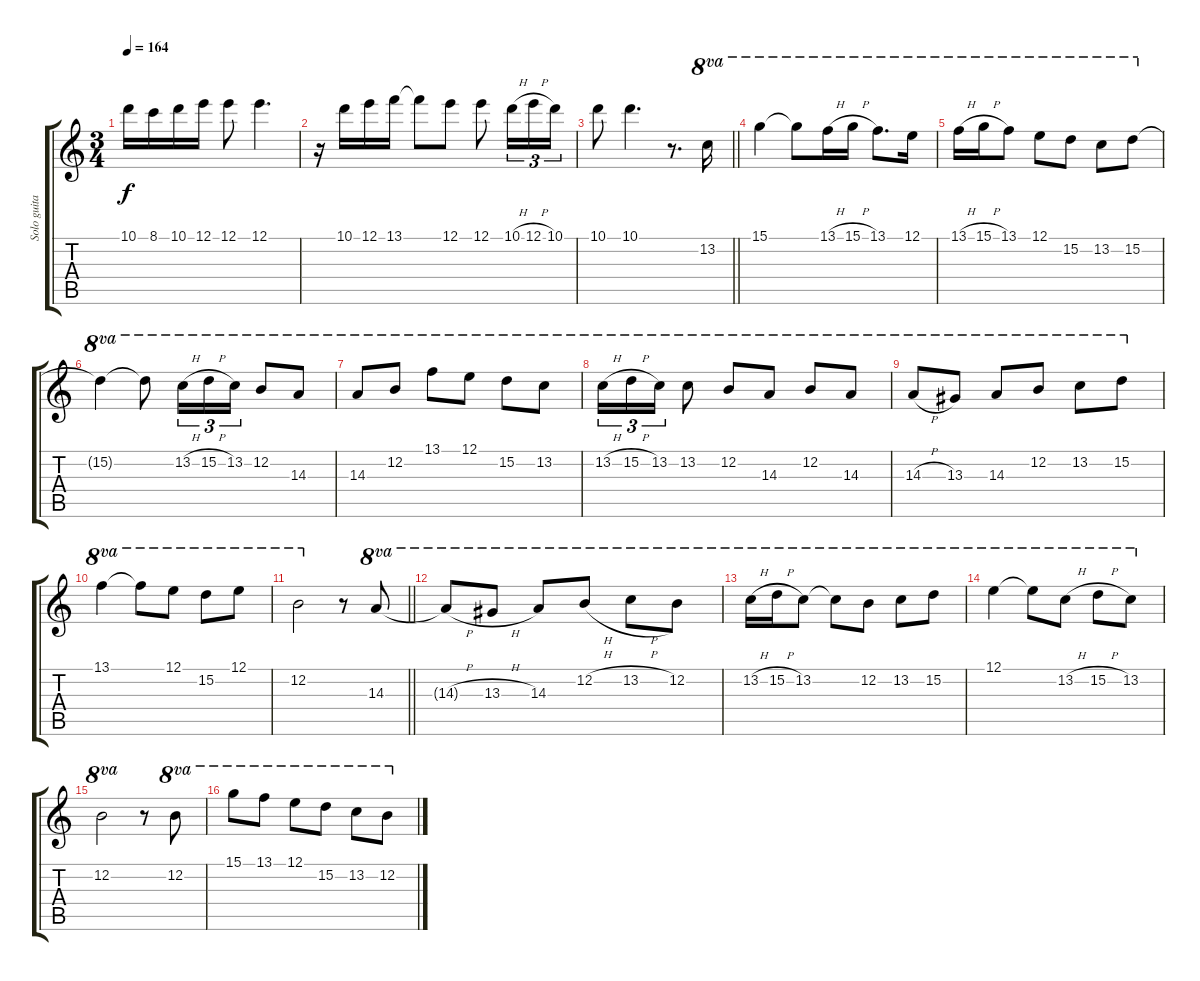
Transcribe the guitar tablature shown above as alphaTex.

\track ("Solo guitar" "Solo guita") {instrument acousticguitarnylon}
\staff {score tabs}
\tuning (E4 B3 G3 D3 A2 E2) {hide}
\ts (3 4)
\tempo 164
\clef g2
\ks c
10.1{t}.16{dy f} 8.1.16 10.1.16 12.1.16 12.1.8 12.1.4{d} |
r.16 10.1.16 12.1.16 13.1.16 13.1{t}.8 12.1.8 12.1.8 10.1{h}.16{tu (3 2)} 12.1{h}.16{tu (3 2)} 10.1.16{tu (3 2)} |
\barLineRight lightlight
10.1.8 10.1.4{d} r.8{d} 13.2.16{ot 8va} |
15.1.4{ot 8va} 15.1{t}.8{ot 8va} 13.1{h}.16{ot 8va} 15.1{h}.16{ot 8va} 13.1.8{d ot 8va} 12.1.16{ot 8va} |
13.1{h}.16{ot 8va} 15.1{h}.16{ot 8va} 13.1.8{ot 8va} 12.1.8{ot 8va} 15.2.8{ot 8va} 13.2.8{ot 8va} 15.2.8{ot 8va} |
15.2{t}.4{ot 8va} 15.2{t}.8{ot 8va} 13.2{h}.16{tu (3 2) ot 8va} 15.2{h}.16{tu (3 2) ot 8va} 13.2.16{tu (3 2) ot 8va} 12.2.8{ot 8va} 14.3.8{ot 8va} |
14.3.8{ot 8va} 12.2.8{ot 8va} 13.1.8{ot 8va} 12.1.8{ot 8va} 15.2.8{ot 8va} 13.2.8{ot 8va} |
13.2{h}.16{tu (3 2) ot 8va} 15.2{h}.16{tu (3 2) ot 8va} 13.2.16{tu (3 2) ot 8va} 13.2.8{ot 8va} 12.2.8{ot 8va} 14.3.8{ot 8va} 12.2.8{ot 8va} 14.3.8{ot 8va} |
14.3{h}.8{ot 8va} 13.3.8{ot 8va} 14.3.8{ot 8va} 12.2.8{ot 8va} 13.2.8{ot 8va} 15.2.8{ot 8va} |
13.1.4{ot 8va} 13.1{t}.8{ot 8va} 12.1.8{ot 8va} 15.2.8{ot 8va} 12.1.8{ot 8va} |
\barLineRight lightlight
12.2.2{ot 8va} r.8 14.3.8{ot 8va} |
14.3{h t}.8{ot 8va} 13.3{h}.8{ot 8va} 14.3.8{ot 8va} 12.2{h}.8{ot 8va} 13.2{h}.8{ot 8va} 12.2.8{ot 8va} |
13.2{h}.16{ot 8va} 15.2{h}.16{ot 8va} 13.2.8{ot 8va} 13.2{t}.8{ot 8va} 12.2.8{ot 8va} 13.2.8{ot 8va} 15.2.8{ot 8va} |
12.1.4{ot 8va} 12.1{t}.8{ot 8va} 13.2{h}.8{ot 8va} 15.2{h}.8{ot 8va} 13.2.8{ot 8va} |
12.2.2{ot 8va} r.8 12.2.8{ot 8va} |
15.1.8{ot 8va} 13.1.8{ot 8va} 12.1.8{ot 8va} 15.2.8{ot 8va} 13.2.8{ot 8va} 12.2.8{ot 8va}
